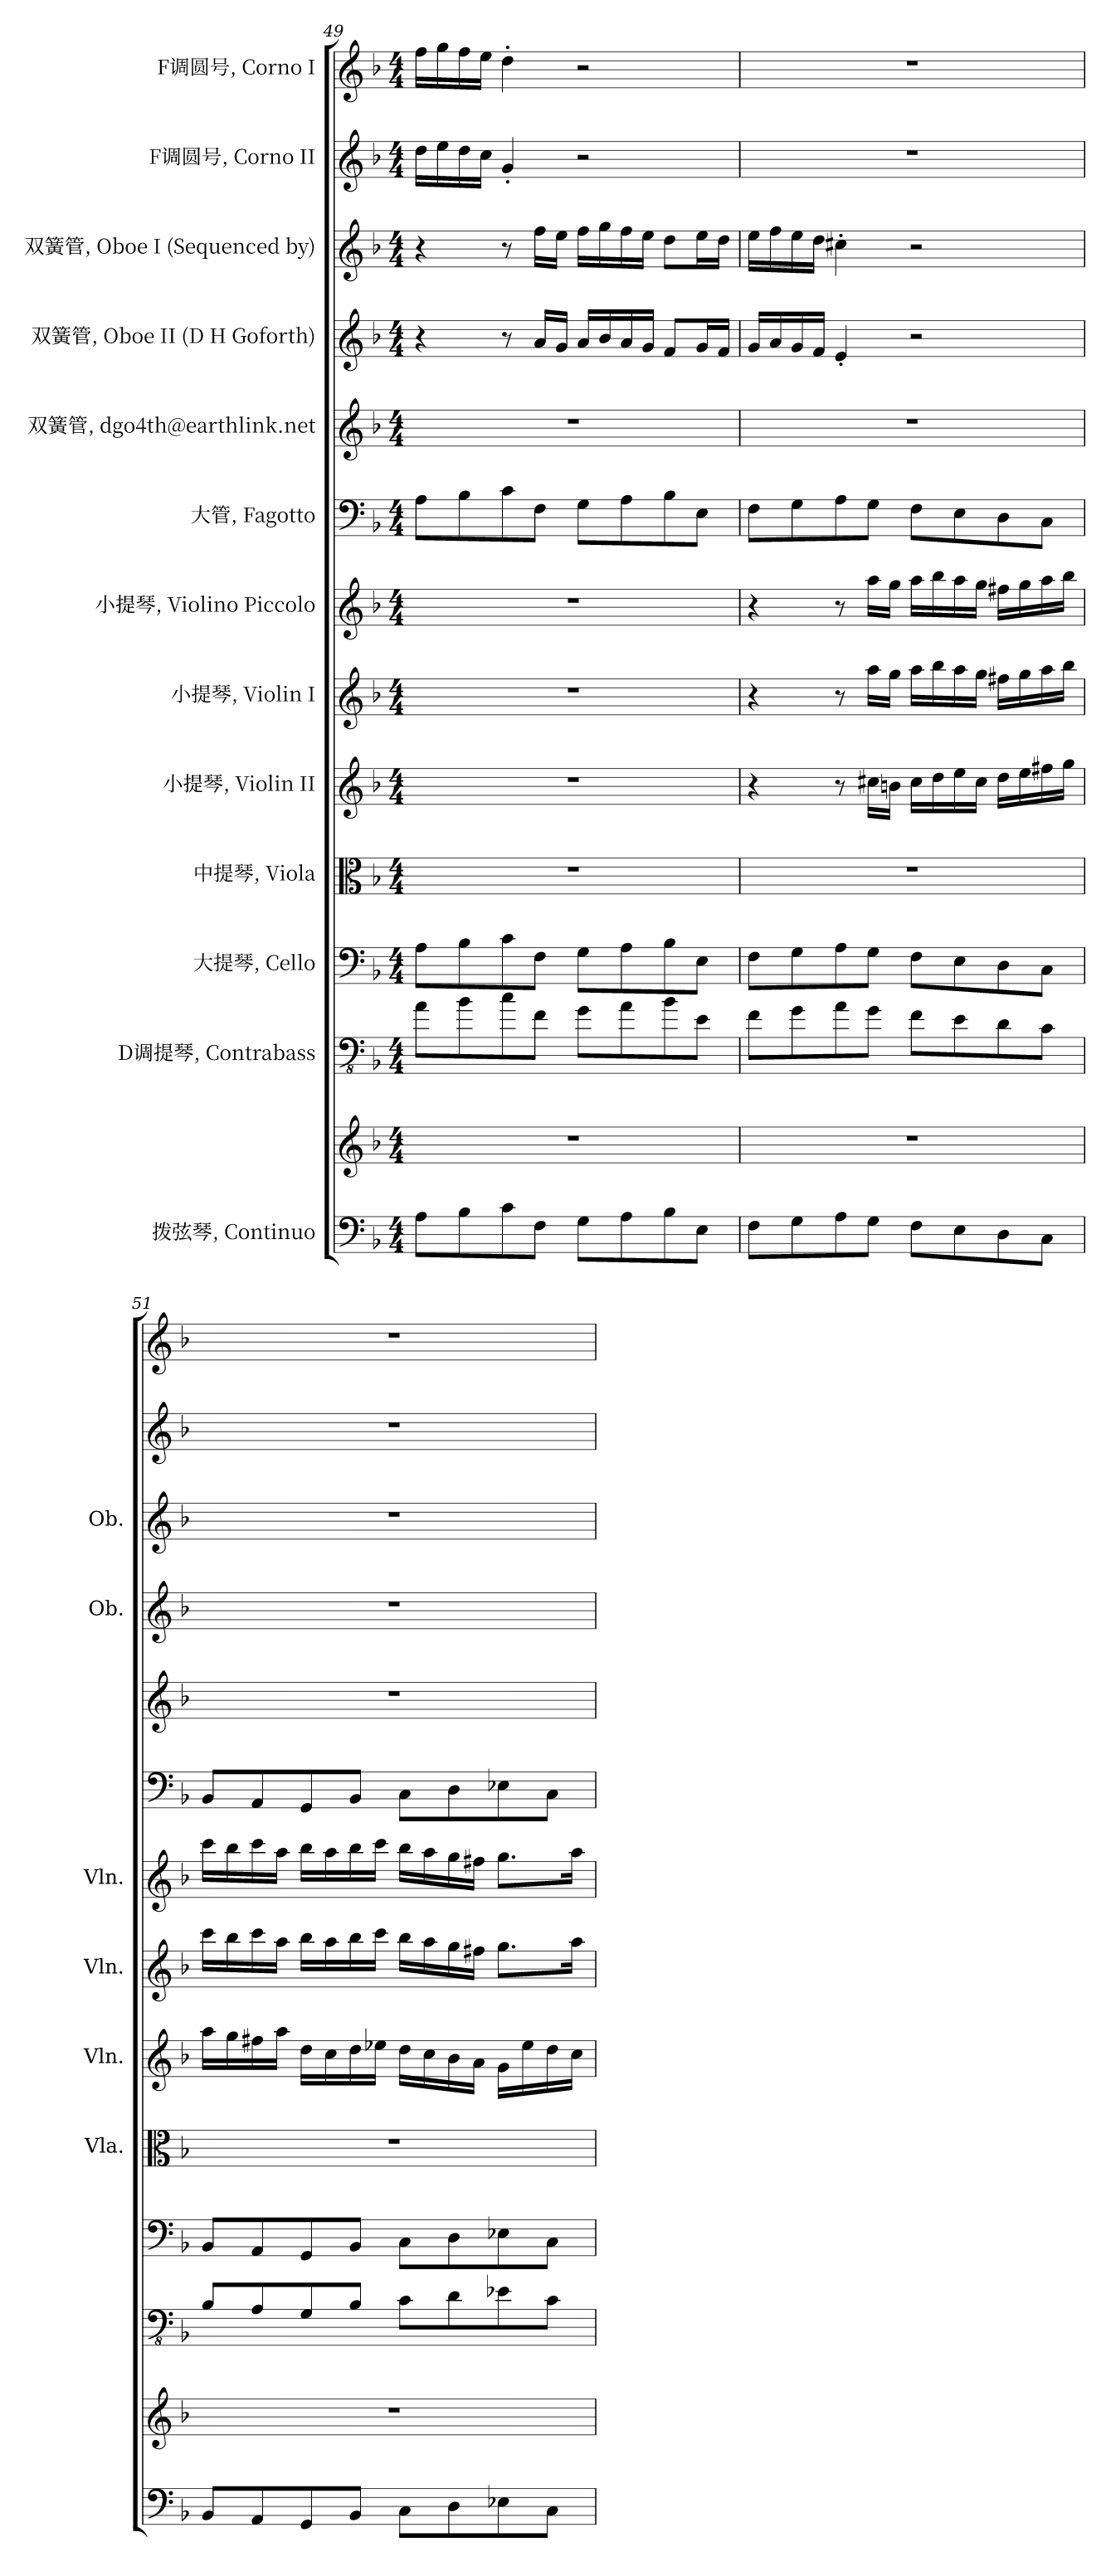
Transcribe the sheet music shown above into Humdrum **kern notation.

**kern	**kern	**kern	**kern	**kern	**kern	**kern	**kern	**kern	**kern	**kern	**kern	**kern	**kern
*part13	*part13	*part12	*part11	*part10	*part9	*part8	*part7	*part6	*part5	*part4	*part3	*part2	*part1
*staff14	*staff13	*staff12	*staff11	*staff10	*staff9	*staff8	*staff7	*staff6	*staff5	*staff4	*staff3	*staff2	*staff1
*I"拨弦琴, Continuo	*	*I"D调提琴, Contrabass	*I"大提琴, Cello	*I"中提琴, Viola	*I"小提琴, Violin II	*I"小提琴, Violin I	*I"小提琴, Violino Piccolo	*I"大管, Fagotto	*I"双簧管, dgo4th@earthlink.net	*I"双簧管, Oboe II (D H Goforth)	*I"双簧管, Oboe I (Sequenced by)	*I"F调圆号, Corno II	*I"F调圆号, Corno I
*	*	*	*	*I'Vla.	*I'Vln.	*I'Vln.	*I'Vln.	*	*	*I'Ob.	*I'Ob.	*	*
!!LO:PB:g=z
*clefF4	*clefG2	*clefFv4	*clefF4	*clefC3	*clefG2	*clefG2	*clefG2	*clefF4	*clefG2	*clefG2	*clefG2	*clefG2	*clefG2
*	*	*ITrd7c12	*	*	*	*	*	*	*	*	*	*ITrd4c7	*ITrd4c7
*k[b-]	*k[b-]	*k[b-]	*k[b-]	*k[b-]	*k[b-]	*k[b-]	*k[b-]	*k[b-]	*k[b-]	*k[b-]	*k[b-]	*k[b-e-]	*k[b-e-]
*M4/4	*M4/4	*M4/4	*M4/4	*M4/4	*M4/4	*M4/4	*M4/4	*M4/4	*M4/4	*M4/4	*M4/4	*M4/4	*M4/4
=49	=49	=49	=49	=49	=49	=49	=49	=49	=49	=49	=49	=49	=49
8A\L	1r	8AA\L	8A\L	1r	1r	1r	1r	8A\L	1r	4r	4r	16g\LL	16b-\LL
.	.	.	.	.	.	.	.	.	.	.	.	16a\	16cc\
8B-\	.	8BB-\	8B-\	.	.	.	.	8B-\	.	.	.	16g\	16b-\
.	.	.	.	.	.	.	.	.	.	.	.	16f\JJ	16a\JJ
8c\	.	8C\	8c\	.	.	.	.	8c\	.	8r	8r	4c'/	4g'\
8F\J	.	8FF\J	8F\J	.	.	.	.	8F\J	.	16a/LL	16ff\LL	.	.
.	.	.	.	.	.	.	.	.	.	16g/JJ	16ee\JJ	.	.
8G\L	.	8GG\L	8G\L	.	.	.	.	8G\L	.	16a/LL	16ff\LL	2r	2r
.	.	.	.	.	.	.	.	.	.	16b-/	16gg\	.	.
8A\	.	8AA\	8A\	.	.	.	.	8A\	.	16a/	16ff\	.	.
.	.	.	.	.	.	.	.	.	.	16g/JJ	16ee\JJ	.	.
8B-\	.	8BB-\	8B-\	.	.	.	.	8B-\	.	8f/L	8dd\L	.	.
8E\J	.	8EE\J	8E\J	.	.	.	.	8E\J	.	16g/L	16ee\L	.	.
.	.	.	.	.	.	.	.	.	.	16f/JJ	16dd\JJ	.	.
=50	=50	=50	=50	=50	=50	=50	=50	=50	=50	=50	=50	=50	=50
8F\L	1r	8FF\L	8F\L	1r	4r	4r	4r	8F\L	1r	16g/LL	16ee\LL	1r	1r
.	.	.	.	.	.	.	.	.	.	16a/	16ff\	.	.
8G\	.	8GG\	8G\	.	.	.	.	8G\	.	16g/	16ee\	.	.
.	.	.	.	.	.	.	.	.	.	16f/JJ	16dd\JJ	.	.
8A\	.	8AA\	8A\	.	8r	8r	8r	8A\	.	4e'/	4cc#X'\	.	.
8G\J	.	8GG\J	8G\J	.	16cc#X\LL	16aa\LL	16aa\LL	8G\J	.	.	.	.	.
.	.	.	.	.	16bn\JJ	16gg\JJ	16gg\JJ	.	.	.	.	.	.
8F\L	.	8FF\L	8F\L	.	16cc#\LL	16aa\LL	16aa\LL	8F\L	.	2r	2r	.	.
.	.	.	.	.	16dd\	16bb-\	16bb-\	.	.	.	.	.	.
8E\	.	8EE\	8E\	.	16ee\	16aa\	16aa\	8E\	.	.	.	.	.
.	.	.	.	.	16cc#\JJ	16gg\JJ	16gg\JJ	.	.	.	.	.	.
8D\	.	8DD\	8D\	.	16dd\LL	16ff#X\LL	16ff#X\LL	8D\	.	.	.	.	.
.	.	.	.	.	16ee\	16gg\	16gg\	.	.	.	.	.	.
8C\J	.	8CC\J	8C\J	.	16ff#X\	16aa\	16aa\	8C\J	.	.	.	.	.
.	.	.	.	.	16gg\JJ	16bb-\JJ	16bb-\JJ	.	.	.	.	.	.
!!LO:PB:g=z
=51	=51	=51	=51	=51	=51	=51	=51	=51	=51	=51	=51	=51	=51
8BB-/L	1r	8BBB-/L	8BB-/L	1r	16aa\LL	16ccc\LL	16ccc\LL	8BB-/L	1r	1r	1r	1r	1r
.	.	.	.	.	16gg\	16bb-\	16bb-\	.	.	.	.	.	.
8AA/	.	8AAA/	8AA/	.	16ff#X\	16ccc\	16ccc\	8AA/	.	.	.	.	.
.	.	.	.	.	16aa\JJ	16aa\JJ	16aa\JJ	.	.	.	.	.	.
8GG/	.	8GGG/	8GG/	.	16dd\LL	16bb-\LL	16bb-\LL	8GG/	.	.	.	.	.
.	.	.	.	.	16cc\	16aa\	16aa\	.	.	.	.	.	.
8BB-/J	.	8BBB-/J	8BB-/J	.	16dd\	16bb-\	16bb-\	8BB-/J	.	.	.	.	.
.	.	.	.	.	16ee-X\JJ	16ccc\JJ	16ccc\JJ	.	.	.	.	.	.
8C\L	.	8CC\L	8C\L	.	16dd\LL	16bb-\LL	16bb-\LL	8C\L	.	.	.	.	.
.	.	.	.	.	16cc\	16aa\	16aa\	.	.	.	.	.	.
8D\	.	8DD\	8D\	.	16b-\	16gg\	16gg\	8D\	.	.	.	.	.
.	.	.	.	.	16a\JJ	16ff#X\JJ	16ff#X\JJ	.	.	.	.	.	.
8E-X\	.	8EE-X\	8E-X\	.	16g\LL	8.gg\L	8.gg\L	8E-X\	.	.	.	.	.
.	.	.	.	.	16ee-\	.	.	.	.	.	.	.	.
8C\J	.	8CC\J	8C\J	.	16dd\	.	.	8C\J	.	.	.	.	.
.	.	.	.	.	16cc\JJ	16aa\Jk	16aa\Jk	.	.	.	.	.	.
=	=	=	=	=	=	=	=	=	=	=	=	=	=
*-	*-	*-	*-	*-	*-	*-	*-	*-	*-	*-	*-	*-	*-
